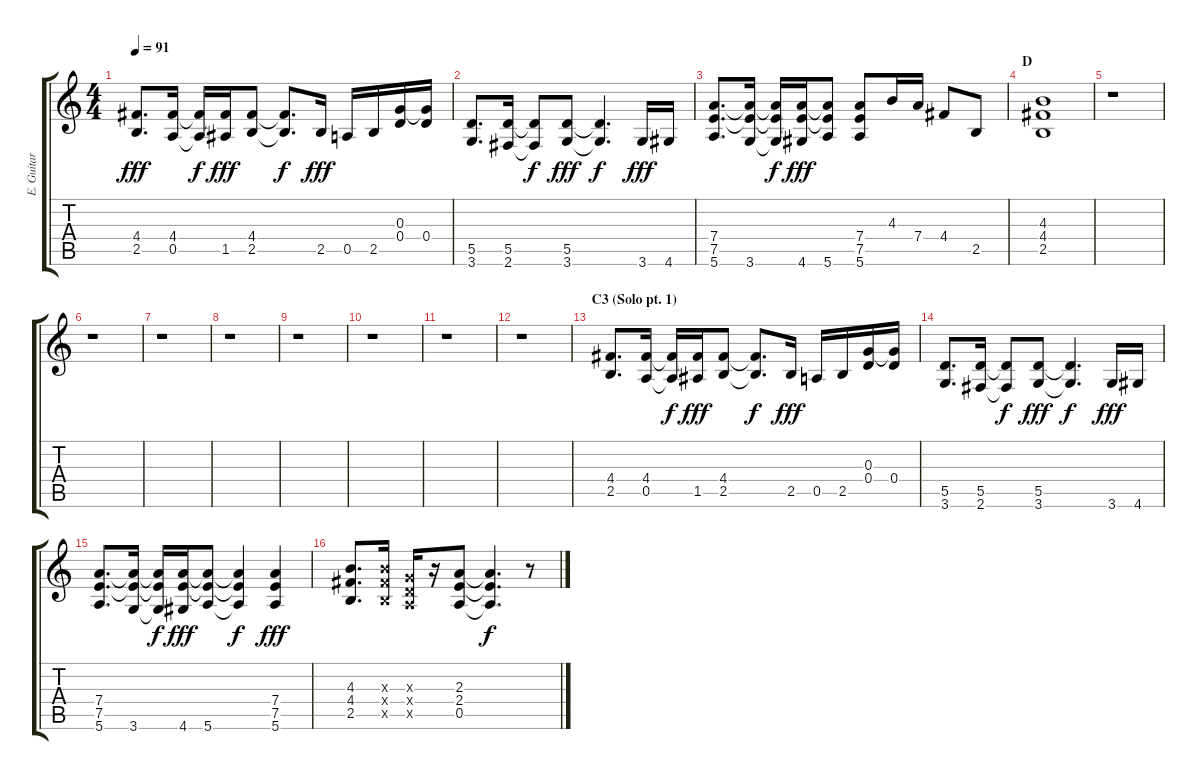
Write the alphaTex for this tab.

\track ("E. Guitar 3 (Rhythm)" "E. Guitar ") {instrument distortionguitar}
\staff {score tabs}
\tuning (E4 B3 G3 D3 A2 E2) {hide}
\ts (4 4)
\tempo 91
\clef g2
\ks c
(4.4 2.5).8{d dy fff} (4.4 0.5).16 (4.4{t} 0.5{t}).16{dy f} (4.4{t} 1.5).16{dy fff} (4.4 2.5).8 (4.4{t} 2.5{t}).8{d dy f} 2.5.16{dy fff} 0.5.16 2.5.16 (0.3 0.4).16 (0.3{t} 0.4).16 |
(5.5 3.6).8{d} (5.5 2.6).16 (5.5{t} 2.6{t}).8{dy f} (5.5 3.6).8{dy fff} (5.5{t} 3.6{t}).4{d dy f} 3.6.16{dy fff} 4.6.16 |
(7.4 7.5 5.6).8{d} (7.4{t} 7.5{t} 3.6).16 (7.4{t} 7.5{t} 3.6{t}).16{dy f} (7.4{t} 7.5{t} 4.6).16{dy fff} (7.4{t} 7.5{t} 5.6).8 (7.4 7.5 5.6).8 4.3.16 7.4.16 4.4.8 2.5.8 |
\section ("" "D")
(4.3 4.4 2.5).1 |
r.1 |
r.1 |
r.1 |
r.1 |
r.1 |
r.1 |
r.1 |
r.1 |
\section ("" "C3 (Solo pt. 1)")
(4.4 2.5).8{d} (4.4 0.5).16 (4.4{t} 0.5{t}).16{dy f} (4.4{t} 1.5).16{dy fff} (4.4 2.5).8 (4.4{t} 2.5{t}).8{d dy f} 2.5.16{dy fff} 0.5.16 2.5.16 (0.3 0.4).16 (0.3{t} 0.4).16 |
(5.5 3.6).8{d} (5.5 2.6).16 (5.5{t} 2.6{t}).8{dy f} (5.5 3.6).8{dy fff} (5.5{t} 3.6{t}).4{d dy f} 3.6.16{dy fff} 4.6.16 |
(7.4 7.5 5.6).8{d} (7.4{t} 7.5{t} 3.6).16 (7.4{t} 7.5{t} 3.6{t}).16{dy f} (7.4{t} 7.5{t} 4.6).16{dy fff} (7.4{t} 7.5{t} 5.6).8 (7.4{t} 7.5{t} 5.6{t}).4{dy f} (7.4 7.5 5.6).4{dy fff} |
(4.3 4.4 2.5).8{d} (4.3{x} 4.4{x} 2.5{x}).16 (0.3{x} 0.4{x} 0.5{x}).16 r.16 (2.3 2.4 0.5).8 (2.3{t} 2.4{t} 0.5{t}).4{d dy f} r.8
